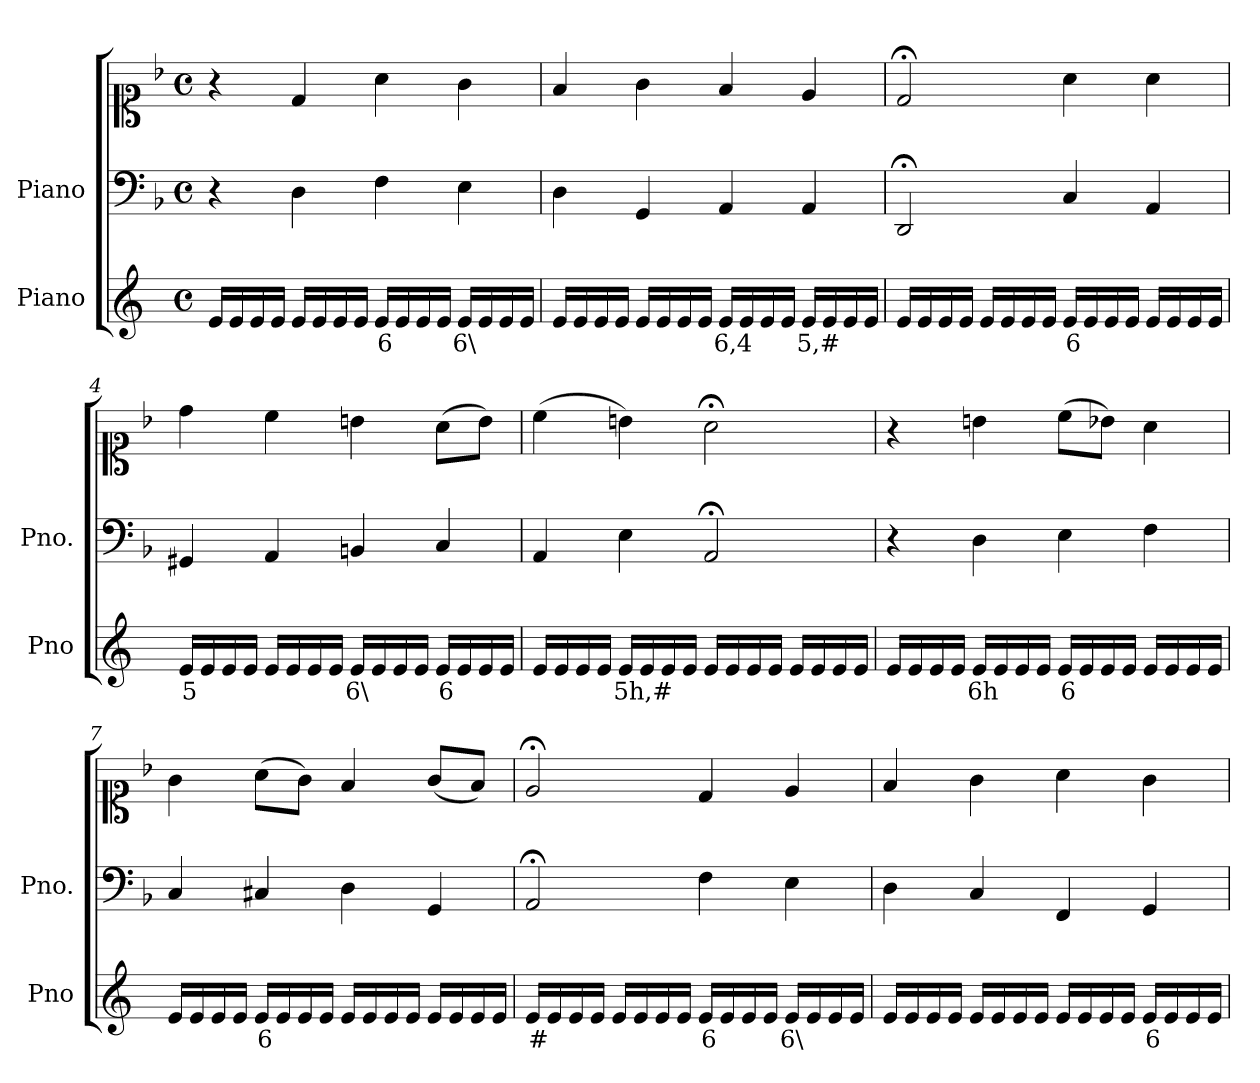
**kern	**text	**kern	**kern
*part2	*part2	*part1	*part1
*staff3	*staff3	*staff2	*staff1
*I"Piano	*	*I"Piano	*
*I'Pno	*	*I'Pno.	*
*clefG2	*	*clefF4	*clefC1
*k[]	*	*k[b-]	*k[b-]
*M4/4	*	*M4/4	*M4/4
*met(c)	*	*met(c)	*met(c)
=1	=1	=1	=1
16e/LL	.	4r	4r
16e/	.	.	.
16e/	.	.	.
16e/JJ	.	.	.
16e/LL	.	4D\	4d/
16e/	.	.	.
16e/	.	.	.
16e/JJ	.	.	.
!	!LO:LY:b	!	!
16e/LL	6	4F\	4a\
16e/	.	.	.
16e/	.	.	.
16e/JJ	.	.	.
!	!LO:LY:b	!	!
16e/LL	6\	4E\	4g\
16e/	.	.	.
16e/	.	.	.
16e/JJ	.	.	.
=2	=2	=2	=2
16e/LL	.	4D\	4f/
16e/	.	.	.
16e/	.	.	.
16e/JJ	.	.	.
16e/LL	.	4GG/	4g\
16e/	.	.	.
16e/	.	.	.
16e/JJ	.	.	.
!	!LO:LY:b	!	!
16e/LL	6,4	4AA/	4f/
16e/	.	.	.
16e/	.	.	.
16e/JJ	.	.	.
!	!LO:LY:b	!	!
16e/LL	5,#	4AA/	4e/
16e/	.	.	.
16e/	.	.	.
16e/JJ	.	.	.
=3	=3	=3	=3
16e/LL	.	2DD;</	2d;</
16e/	.	.	.
16e/	.	.	.
16e/JJ	.	.	.
16e/LL	.	.	.
16e/	.	.	.
16e/	.	.	.
16e/JJ	.	.	.
!	!LO:LY:b	!	!
16e/LL	6	4C/	4a\
16e/	.	.	.
16e/	.	.	.
16e/JJ	.	.	.
16e/LL	.	4AA/	4a\
16e/	.	.	.
16e/	.	.	.
16e/JJ	.	.	.
=4	=4	=4	=4
!	!LO:LY:b	!	!
16e/LL	5	4GG#X/	4dd\
16e/	.	.	.
16e/	.	.	.
16e/JJ	.	.	.
16e/LL	.	4AA/	4cc\
16e/	.	.	.
16e/	.	.	.
16e/JJ	.	.	.
!	!LO:LY:b	!	!
16e/LL	6\	4BBn/	4bn\
16e/	.	.	.
16e/	.	.	.
16e/JJ	.	.	.
!	!LO:LY:b	!	!
16e/LL	6	4C/	(>8a\L
16e/	.	.	.
16e/	.	.	8b\J)
16e/JJ	.	.	.
=5	=5	=5	=5
16e/LL	.	4AA/	(>4cc\
16e/	.	.	.
16e/	.	.	.
16e/JJ	.	.	.
!	!LO:LY:b	!	!
16e/LL	5h,#	4E\	4bn\)
16e/	.	.	.
16e/	.	.	.
16e/JJ	.	.	.
16e/LL	.	2AA;</	2a;<\
16e/	.	.	.
16e/	.	.	.
16e/JJ	.	.	.
16e/LL	.	.	.
16e/	.	.	.
16e/	.	.	.
16e/JJ	.	.	.
=6	=6	=6	=6
16e/LL	.	4r	4r
16e/	.	.	.
16e/	.	.	.
16e/JJ	.	.	.
!	!LO:LY:b	!	!
16e/LL	6h	4D\	4bn\
16e/	.	.	.
16e/	.	.	.
16e/JJ	.	.	.
!	!LO:LY:b	!	!
16e/LL	6	4E\	(>8cc\L
16e/	.	.	.
16e/	.	.	8b-X\J)
16e/JJ	.	.	.
16e/LL	.	4F\	4a\
16e/	.	.	.
16e/	.	.	.
16e/JJ	.	.	.
=7	=7	=7	=7
16e/LL	.	4C/	4g\
16e/	.	.	.
16e/	.	.	.
16e/JJ	.	.	.
!	!LO:LY:b	!	!
16e/LL	6	4C#X/	(>8a\L
16e/	.	.	.
16e/	.	.	8g\J)
16e/JJ	.	.	.
16e/LL	.	4D\	4f/
16e/	.	.	.
16e/	.	.	.
16e/JJ	.	.	.
16e/LL	.	4GG/	(<8g/L
16e/	.	.	.
16e/	.	.	8f/J)
16e/JJ	.	.	.
=8	=8	=8	=8
!	!LO:LY:b	!	!
16e/LL	#	2AA;</	2e;</
16e/	.	.	.
16e/	.	.	.
16e/JJ	.	.	.
16e/LL	.	.	.
16e/	.	.	.
16e/	.	.	.
16e/JJ	.	.	.
!	!LO:LY:b	!	!
16e/LL	6	4F\	4d/
16e/	.	.	.
16e/	.	.	.
16e/JJ	.	.	.
!	!LO:LY:b	!	!
16e/LL	6\	4E\	4e/
16e/	.	.	.
16e/	.	.	.
16e/JJ	.	.	.
=9	=9	=9	=9
16e/LL	.	4D\	4f/
16e/	.	.	.
16e/	.	.	.
16e/JJ	.	.	.
16e/LL	.	4C/	4g\
16e/	.	.	.
16e/	.	.	.
16e/JJ	.	.	.
16e/LL	.	4FF/	4a\
16e/	.	.	.
16e/	.	.	.
16e/JJ	.	.	.
!	!LO:LY:b	!	!
16e/LL	6	4GG/	4g\
16e/	.	.	.
16e/	.	.	.
16e/JJ	.	.	.
=	=	=	=
*-	*-	*-	*-
